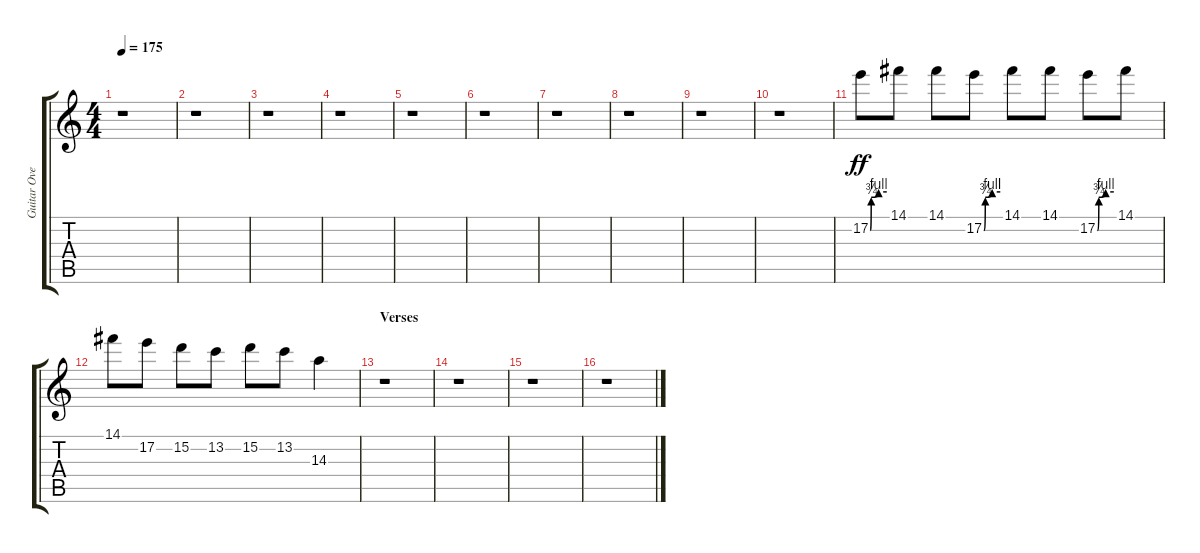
\track ("Guitar Overdub" "Guitar Ove") {instrument overdrivenguitar}
\staff {score tabs}
\tuning (E4 B3 G3 D3 A2 E2) {hide}
\ts (4 4)
\tempo 175
\clef g2
\ks c
r.1{dy mf} |
r.1 |
r.1 |
r.1 |
r.1 |
r.1 |
r.1 |
r.1 |
r.1 |
r.1 |
17.2{be (custom 0 0 3 3 30 4 60 4)}.8{dy ff} 14.1.8 14.1.8 17.2{be (custom 0 0 5 3 30 4 60 4)}.8 14.1.8 14.1.8 17.2{be (custom 0 0 5 3 30 4 60 4)}.8 14.1.8 |
14.1.8 17.2.8 15.2.8 13.2.8 15.2.8 13.2.8 14.3.4 |
\section ("" "Verses")
r.1 |
r.1 |
r.1 |
r.1
